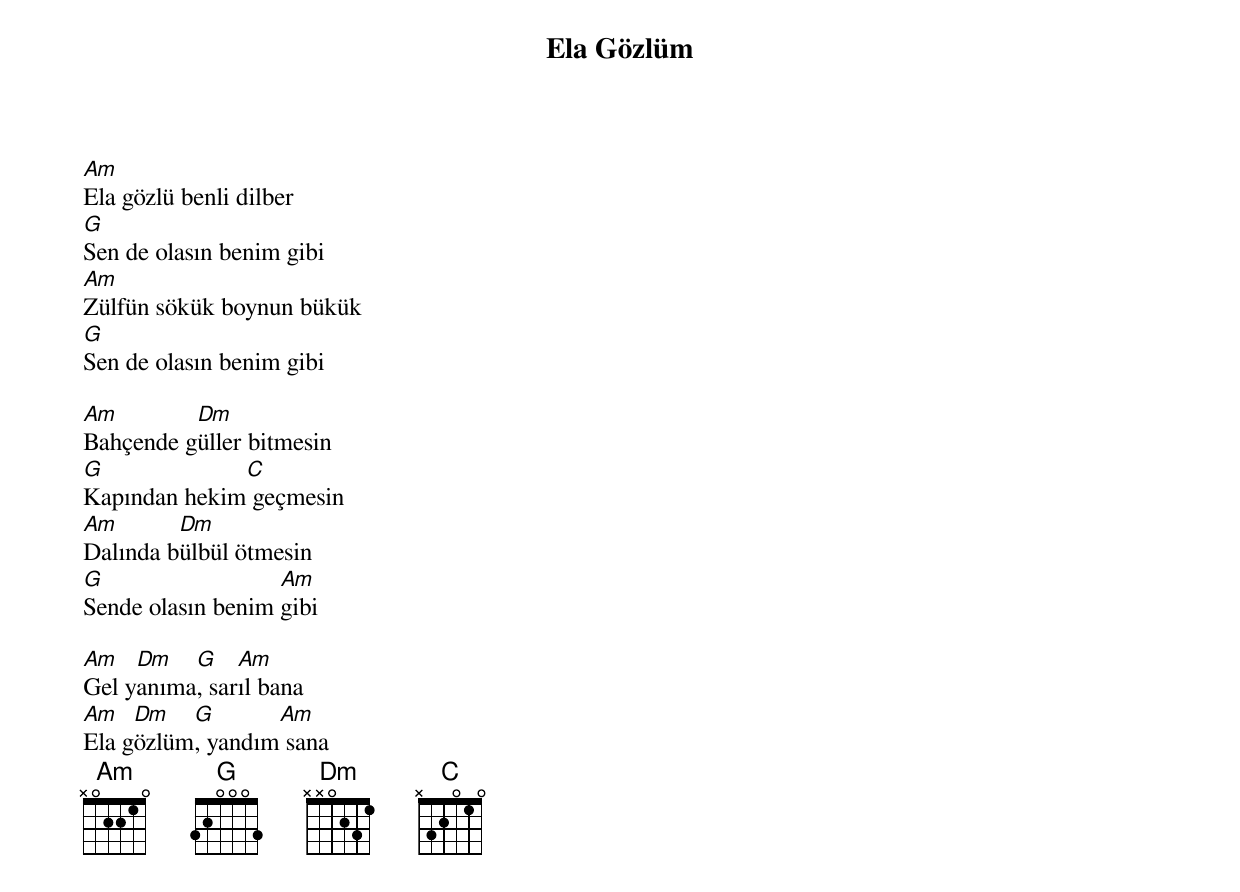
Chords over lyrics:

{title: Ela Gözlüm}
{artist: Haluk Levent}

Am
Ela gözlü benli dilber
G
Sen de olasın benim gibi
Am
Zülfün sökük boynun bükük
G
Sen de olasın benim gibi

Am        Dm
Bahçende güller bitmesin
G             C
Kapından hekim geçmesin
Am       Dm
Dalında bülbül ötmesin
G                  Am
Sende olasın benim gibi

Am   Dm   G    Am
Gel yanıma, sarıl bana
Am   Dm   G       Am
Ela gözlüm, yandım sana
